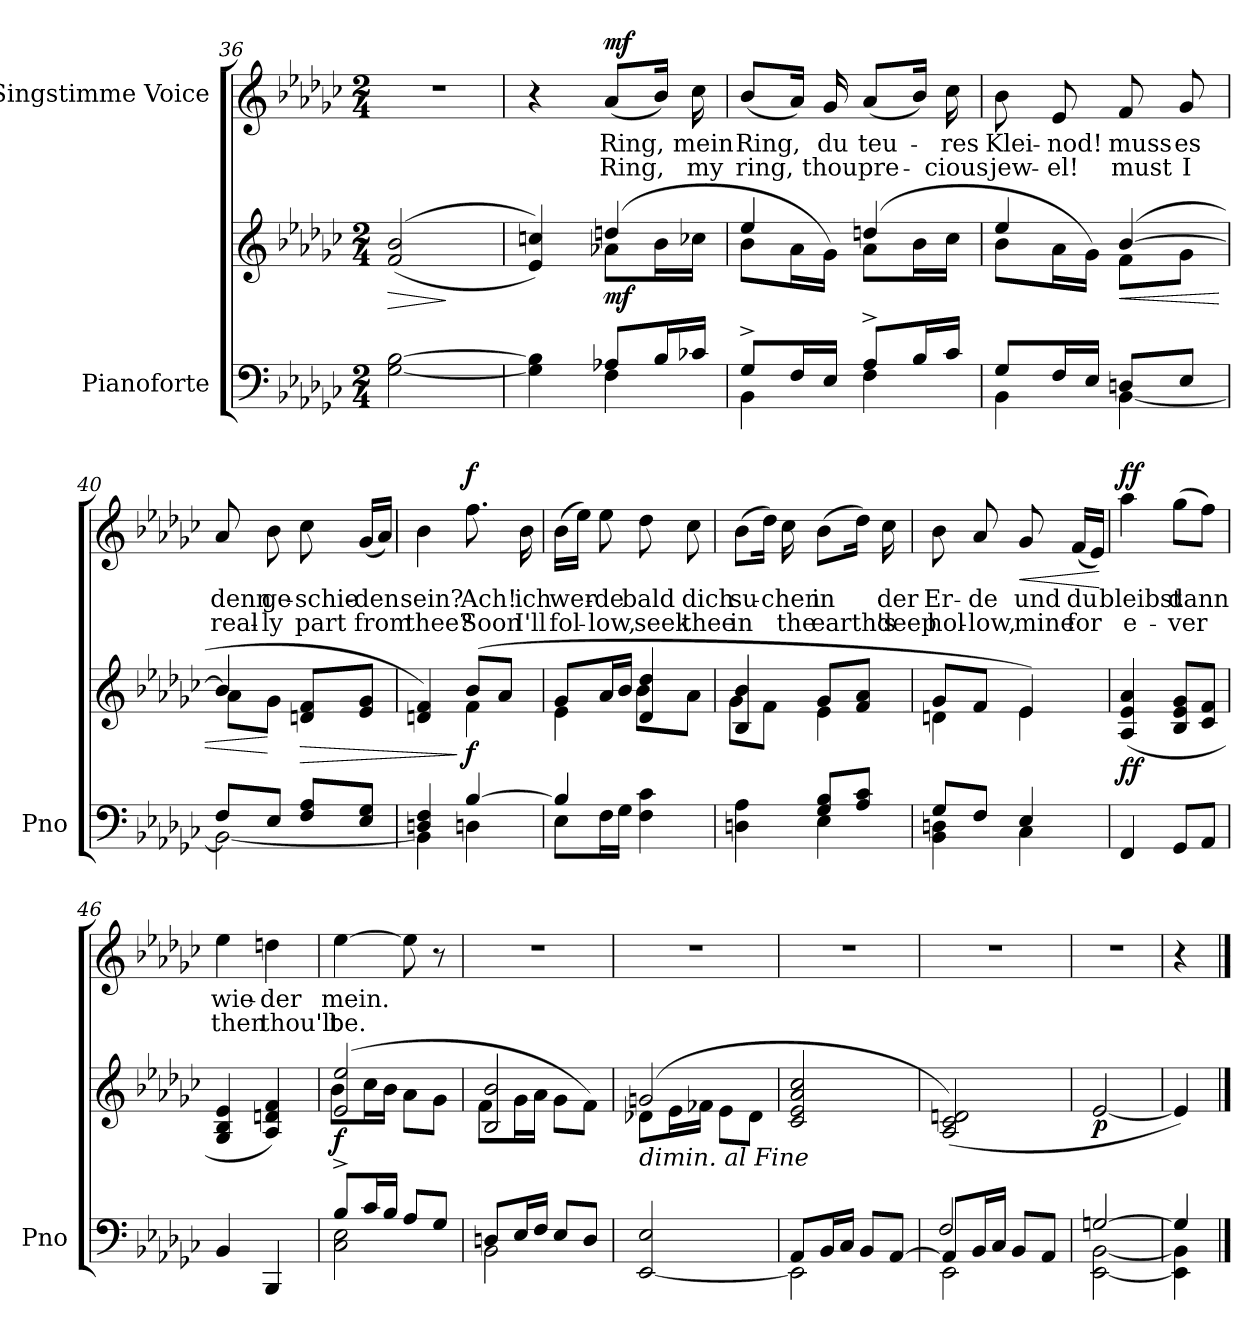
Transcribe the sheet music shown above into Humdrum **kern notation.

**kern	**kern	**dynam	**kern	**text	**text	**dynam
*part2	*part2	*part2	*part1	*part1	*part1	*part1
*staff3	*staff2	*staff2/3	*staff1	*staff1	*staff1	*staff1
*I"Pianoforte	*	*	*I"Singstimme Voice	*	*	*
*I'Pno	*	*	*	*	*	*
*clefF4	*clefG2	*	*clefG2	*	*	*
*k[b-e-a-d-g-c-]	*k[b-e-a-d-g-c-]	*	*k[b-e-a-d-g-c-]	*	*	*
*M2/4	*M2/4	*	*M2/4	*	*	*
=36	=36	=36	=36	=36	=36	=36
!	!	!LO:HP:b	!	!	!	!
[2G-\ [>2B-\	(>(2f/ 2b-/	>	2r	.	.	.
.	.	]	.	.	.	.
=37	=37	=37	=37	=37	=37	=37
*^	*^	*	*	*	*	*
4G-\] 4B-\]	4ryy	4e-/ 4ccn/))	4ryy	.	4r	.	.	.
!	!	!	!	!LO:DY:b	!	!	!	!LO:DY:a
8A-X/L	4F\	(4ddn/	8a-X\L	mf	(8a-/L	Ring,	Ring,	mf
16B-/L	.	.	16b-\L	.	16b-/Jk)	.	.	.
16c-X/JJ	.	.	16cc-X\JJ	.	16cc-\	mein	my	.
=38	=38	=38	=38	=38	=38	=38	=38	=38
8G-^/L	4BB-\	4ee-/	8b-\L	.	(8b-/L	Ring,	ring,	.
16F/L	.	.	16a-\L	.	16a-/Jk)	.	.	.
16E-/JJ	.	.	16g-\JJ)	.	16g-/	du	thou	.
8A-^/L	4F\	(4ddn/	8a-\L	.	(8a-/L	teu-	pre-	.
16B-/L	.	.	16b-\L	.	16b-/Jk)	.	.	.
16c-/JJ	.	.	16cc-\JJ	.	16cc-\	-res	-cious	.
=39	=39	=39	=39	=39	=39	=39	=39	=39
8G-/L	4BB-\	4ee-/	8b-\L	.	8b-\	Klei-	jew-	.
16F/L	.	.	16a-\L	.	8e-/	-nod!	-el!	.
16E-/JJ	.	.	16g-\JJ)	.	.	.	.	.
!	!	!	!	!LO:HP:b	!	!	!	!
8Dn/L	[4BB-\	([4b-/	8f\L	<	8f/	muss	must	.
8E-/J	.	.	8g-\J	.	8g-/	es	I	.
=40	=40	=40	=40	=40	=40	=40	=40	=40
8F/L	2BB-\_	4b-/]	8a-\L	.	8a-/	denn	real-	.
8E-/J	.	.	8g-\J	[	8b-\	ge-	-ly	.
!	!	!	!	!LO:HP:b	!	!	!	!
8F/ 8A-/L	.	8dn/ 8f/L	4ryy	>	8cc-\	-schie-	part	.
8E-/ 8G-/J	.	8e-/ 8g-/J	.	.	(16g-/LL	-den	from	.
.	.	.	.	.	16a-/JJ)	.	.	.
=41	=41	=41	=41	=41	=41	=41	=41	=41
4Dn/ 4F/	4BB-\]	4dn/ 4f/)	4ryy	.	4b-\	sein?	thee?	.
!	!	!	!	!LO:DY:n=1:b	!	!	!	!LO:DY:a
[4B-/	4Dn\	(8b-/L	4f\	] f	8.ff\	Ach!	Soon	f
.	.	8a-/J	.	.	.	.	.	.
.	.	.	.	.	16b-\	ich	I'll	.
=42	=42	=42	=42	=42	=42	=42	=42	=42
4B-/]	8E-\L	8g-/L	4e-\	.	(16b-\LL	wer-	fol-	.
.	.	.	.	.	16ee-\JJ)	.	.	.
.	16F\L	16a-/L	.	.	8ee-\	-de	-low,	.
.	16G-\JJ	16b-/JJ	.	.	.	.	.	.
4F\ 4c-\	4ryy	4d-/ 4dd-/	8b-\L	.	8dd-\	bald	seek	.
.	.	.	8a-\J	.	8cc-\	dich	thee	.
=43	=43	=43	=43	=43	=43	=43	=43	=43
4Dn\ 4A-\	4ryy	4B-/ 4b-/	8g-\L	.	(8b-\L	su-	in	.
.	.	.	8f\J	.	16dd-\Jk)	.	.	.
.	.	.	.	.	16cc-\	-chen	the	.
8G-/ 8B-/L	4E-\	8g-/L	4e-\	.	(8b-\L	in	earth's	.
8A-/ 8c-/J	.	8f/ 8a-/J	.	.	16dd-\Jk)	.	.	.
.	.	.	.	.	16cc-\	der	deep	.
=44	=44	=44	=44	=44	=44	=44	=44	=44
8G-/L	4BB-\ 4Dn\	8g-/L	4dn\	.	8b-\	Er-	hol-	.
8F/J	.	8f/J	.	.	8a-/	-de	-low,	.
!	!	!	!	!	!	!	!	!LO:HP:b
4E-/	4C-\	4e-/)	4e-\	.	8g-/	und	mine	<
.	.	.	.	.	(16f/LL	du	for	.
.	.	.	.	.	16e-/JJ)	.	.	.
*v	*v	*	*	*	*	*	*	*
*	*v	*v	*	*	*	*	*
.	.	.	.	.	.	[
=45	=45	=45	=45	=45	=45	=45
!	!	!LO:DY:b	!	!	!	!LO:DY:a
4FF/	(4A-/ 4e-/ 4a-/	ff	4aa-\	bleibst	e-	ff
8GG-/L	8B-/ 8e-/ 8g-/L	.	(8gg-\L	dann	-ver	.
8AA-/J	8c-/ 8f/J	.	8ff\J)	.	.	.
=46	=46	=46	=46	=46	=46	=46
4BB-/	4G-/ 4B-/ 4e-/	.	4ee-\	wie-	then	.
4BBB-/	4A-/ 4dn/ 4f/)	.	4ddn\	-der	thou'lt	.
=47	=47	=47	=47	=47	=47	=47
*^	*^	*	*	*	*	*
!	!	!	!	!LO:DY:b	!	!	!	!
8B-^/L	2C-\ 2E-\	(2e-/ 2ee-/	8b-\L	f	[4ee-\	mein.	be.	.
16c-/L	.	.	16cc-\L	.	.	.	.	.
16B-/JJ	.	.	16b-\JJ	.	.	.	.	.
8A-/L	.	.	8a-\L	.	8ee-\]	.	.	.
8G-/J	.	.	8g-\J	.	8r	.	.	.
=48	=48	=48	=48	=48	=48	=48	=48	=48
8Dn/L	2BB-\	2B-/ 2b-/	8f\L	.	2r	.	.	.
16E-/L	.	.	16g-\L	.	.	.	.	.
16F/JJ	.	.	16a-\JJ	.	.	.	.	.
8E-/L	.	.	8g-\L	.	.	.	.	.
8D/J	.	.	8f\J)	.	.	.	.	.
*v	*v	*	*	*	*	*	*	*
=49	=49	=49	=49	=49	=49	=49	=49
!	!LO:TX:b:i:t=dimin.  al  Fine	!	!	!	!	!	!
[<2EE-/ 2E-/	(2gn/	8d-X\L	.	2r	.	.	.
.	.	16e-\L	.	.	.	.	.
.	.	16f-X\JJ	.	.	.	.	.
.	.	8e-\L	.	.	.	.	.
.	.	8d-\J	.	.	.	.	.
*	*v	*v	*	*	*	*	*
=50	=50	=50	=50	=50	=50	=50
*^	*	*	*	*	*	*
8AA-/L	2EE-\]	2c-/ 2e-/ 2a-/ 2cc-/	.	2r	.	.	.
16BB-/L	.	.	.	.	.	.	.
16C-/JJ	.	.	.	.	.	.	.
8BB-/L	.	.	.	.	.	.	.
[8AA-/J	.	.	.	.	.	.	.
=51	=51	=51	=51	=51	=51	=51	=51
*	*^	*	*	*	*	*	*
8AA-/L]	2EE-\	2F/	(2A-/ 2c-/ 2dn/)	.	2r	.	.	.
16BB-/L	.	.	.	.	.	.	.	.
16C-/JJ	.	.	.	.	.	.	.	.
8BB-/L	.	.	.	.	.	.	.	.
8AA-/J	.	.	.	.	.	.	.	.
*	*v	*v	*	*	*	*	*	*
=52	=52	=52	=52	=52	=52	=52	=52
!	!	!	!LO:DY:b	!	!	!	!
[2Gn/	[2EE-\ [2BB-\	[>2e-/	p	2r	.	.	.
=53	=53	=53	=53	=53	=53	=53	=53
4G/]	4EE-\] 4BB-\]	4e-/])	.	4r	.	.	.
*v	*v	*	*	*	*	*	*
==	==	==	==	==	==	==
*-	*-	*-	*-	*-	*-	*-
